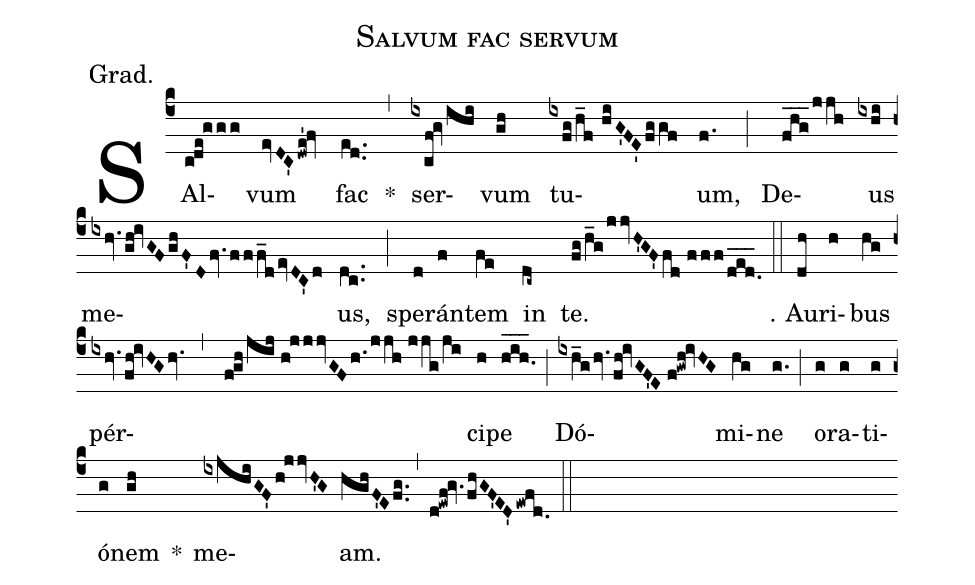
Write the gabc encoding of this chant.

name:Salvum fac servum;
annotation:Grad.;
mode:1;
office-part:Gradual;
%%
(c4) SAl(c!de!ggg)vum(evDC'dwe'!fv) fac(ed..) *(,)
ser(ixcf!gv/ihi)vum(gh) tu(ixfg/h_f//hiG'FE'fggf)um,(f.) (;)
De(fhg___/jjh)us(ixhi) me(ixhv.gh!ivGFghF'Dfv.fff_devDC'd)us,(dc..) (;)
spe(d)rán(f)tem(fe) in(dc~) te.(fg/h_g/jjvH'GF'fd//fff/ded.___) (::)
℣. Au(dh)ri(h)bus(hg) pér(ixhv.fh!ivHGhv.,f!gh/jij//h!jjjvGFh./jjh//jjg!/ji)ci(h)pe(hih.___) (;)
Dó(ixh_ghv./fh!ivGF'E//f!gwh!ivHG)mi(hg)ne(g.) (;)
o(g)ra(g)ti(g)ó(g)nem(gh) *()
me(ixjhiGF'/h!jjvH'G)am.(hghF'Efg..) (,)
(d!ewf!gv.fhGF'ED'ewfd.) (::)
